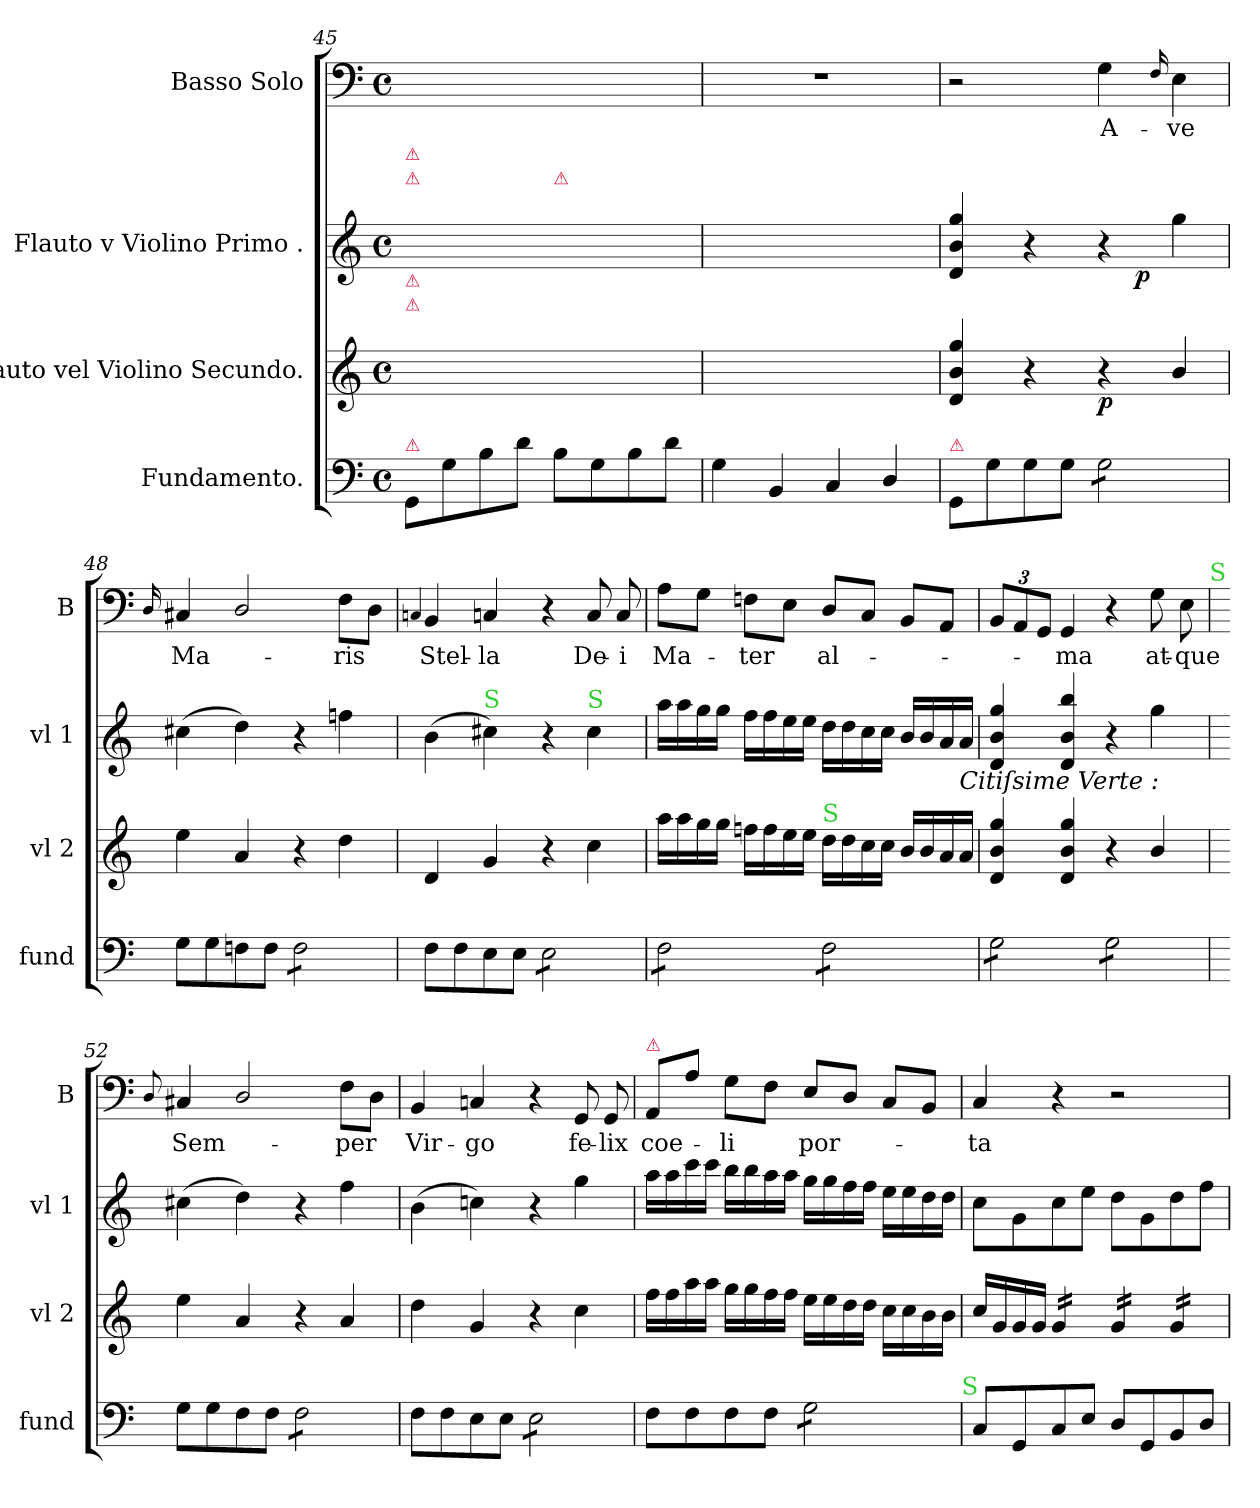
**kern	**kern	**dynam	**kern	**dynam	**kern	**text
*part4	*part3	*part3	*part2	*part2	*part1	*part1
*staff4	*staff3	*staff3	*staff2	*staff2	*staff1	*staff1
*I"Fundamento.	*I"Flauto vel Violino Secundo.	*	*I"Flauto v Violino Primo .	*	*I"Basso Solo	*
*I'fund	*I'vl 2	*	*I'vl 1	*	*I'B	*
*clefF4	*clefG2	*	*clefG2	*	*clefF4	*
*k[]	*k[]	*	*k[]	*	*k[]	*
*M4/4	*M4/4	*	*M4/4	*	*M4/4	*
*met(c)	*met(c)	*	*met(c)	*	*met(c)	*
=45	=45	=45	=45	=45	=45	=45
!	!	!	!LO:TX:a:color=crimson:t=⚠	!	!	!
!	!	!	!LO:TX:a:color=crimson:t=⚠	!	!	!
!	!LO:TX:a:color=crimson:t=⚠	!	!	!	!	!
!	!LO:TX:a:color=crimson:t=⚠	!	!	!	!	!
!LO:TX:a:color=crimson:t=⚠	!	!	!	!	!	!
!	!	!LO:DY:b	!	!	!	!
8GG/L	8gg\Lyy	for&colon;	8gg\Lyy	.	1ryy	.
8G\	8g/yy	.	8g/yy	.	.	.
8B\	8b/yy	.	8b/yy	.	.	.
8d\J	8dd/Jyy	.	8dd/Jyy	.	.	.
!	!	!	!LO:TX:a:color=crimson:t=⚠	!	!	!
8B\L	8b/Lyy	.	8gg\Lyy	.	.	.
8G\	8g/yy	.	8g/yy	.	.	.
8B\	8b/yy	.	8b/yy	.	.	.
8d\J	8dd/Jyy	.	8dd\Jyy	.	.	.
=46	=46	=46	=46	=46	=46	=46
*	*^	*	*^	*	*	*
4G\	4gg\yy	2ryy	.	4gg\yy	2ryy	.	1r	.
4BB/	4dyy/ 4byy/ 4ggyy/	.	.	4dyy/ 4byy/ 4ggyy/	.	.	.	.
4C/	4ccyy/ 4eeyy/	4g/yy	.	4ccyy/ 4eeyy/	4g/yy	.	.	.
4D/	4dyy/ 4ayy/ 4ff#Xyy/	4ryy	.	4dyy/ 4ayy/ 4ff#Xyy/	4ryy	.	.	.
=47	=47	=47	=47	=47	=47	=47	=47	=47
!LO:TX:a:color=crimson:t=⚠	!	!	!	!	!	!	!	!
*	*v	*v	*	*	*	*	*	*
8GG/L	4d/ 4b/ 4gg/	.	4d/ 4b/ 4gg/	2ryy	.	2r	.
8G\	.	.	.	.	.	.	.
8G\	4r	.	4r	.	.	.	.
8G\J	.	.	.	.	.	.	.
!	!	!LO:DY:b	!	!	!	!	!
*tremolo	*	*	*	*	*	*	*
8G\L	4r	p	4r	8ryy	.	4G\	A-
!	!	!	!	!	!LO:DY:b	!	!
8G\	.	.	.	4.ryy	p	.	.
.	.	.	.	.	.	16qqF/	.
8G\	4b/	.	4gg\	.	.	4E\	-ve
8G\J	.	.	.	.	.	.	.
*Xtremolo	*	*	*	*	*	*	*
*	*	*	*v	*v	*	*	*
=48	=48	=48	=48	=48	=48	=48
.	.	.	.	.	16qqD/	.
8G\L	4ee\	.	(4cc#X\	.	4C#X/	Ma-
8G\	.	.	.	.	.	.
8Fn\	4a/	.	4dd\)	.	2D/	.
8F\J	.	.	.	.	.	.
*tremolo	*	*	*	*	*	*
8F\L	4r	.	4r	.	.	.
8F\	.	.	.	.	.	.
8F\	4dd\	.	4ffn\	.	8F\L	-ris
8F\J	.	.	.	.	8D\J	.
*Xtremolo	*	*	*	*	*	*
=49	=49	=49	=49	=49	=49	=49
.	.	.	.	.	4qqCn/	.
8F\L	4d/	.	(4b\	.	4BB/	Stel-
8F\	.	.	.	.	.	.
!	!	!	!LO:TX:a:color=limegreen:t=S	!	!	!
8E\	4g/	.	4cc#X\)	.	4Cn/	-la
8E\J	.	.	.	.	.	.
*tremolo	*	*	*	*	*	*
8E\L	4r	.	4r	.	4r	.
8E\	.	.	.	.	.	.
!	!	!	!LO:TX:a:color=limegreen:t=S	!	!	!
8E\	4cc\	.	4cc#\	.	8C/	De-
8E\J	.	.	.	.	8C/	-i
=50	=50	=50	=50	=50	=50	=50
8F\L	16aa\LL	.	16aa\LL	.	8A\L	Ma-
.	16aa\	.	16aa\	.	.	.
8F\	16gg\	.	16gg\	.	8G\J	.
.	16gg\JJ	.	16gg\JJ	.	.	.
8F\	16ffn\LL	.	16ff\LL	.	8Fn\L	-ter
.	16ff\	.	16ff\	.	.	.
8F\J	16ee\	.	16ee\	.	8E\J	.
.	16ee\JJ	.	16ee\JJ	.	.	.
!	!LO:TX:a:color=limegreen:t=S	!	!	!	!	!
8F\L	16dd\LL	.	16dd\LL	.	8D/L	al-
.	16dd\	.	16dd\	.	.	.
8F\	16cc\	.	16cc\	.	8C/J	.
.	16cc\JJ	.	16cc\JJ	.	.	.
8F\	16b/LL	.	16b/LL	.	8BB/L	.
.	16b/	.	16b/	.	.	.
8F\J	16a/	.	16a/	.	8AA/J	.
!	!	!	!LO:TX:b:i:t=Citiſsime Verte &colon;	!	!	!
.	16a/JJ	.	16a/JJ	.	.	.
=51	=51	=51	=51	=51	=51	=51
8G\L	4d/ 4b/ 4gg/	.	4d/ 4b/ 4gg/	.	12BB/L	.
.	.	.	.	.	12AA/	.
8G\	.	.	.	.	.	.
.	.	.	.	.	12GG/J	.
8G\	4d/ 4b/ 4gg/	.	4d/ 4b/ 4bb/	.	4GG/	-ma
8G\J	.	.	.	.	.	.
8G\L	4r	.	4r	.	4r	.
8G\	.	.	.	.	.	.
8G\	4b/	.	4gg\	.	8G\	at-
8G\J	.	.	.	.	8E\	-que
*Xtremolo	*	*	*	*	*	*
!	!	!	!	!	!LO:TX:a:color=limegreen:t=S	!
=52	=52	=52	=52	=52	=52	=52
.	.	.	.	.	8qqD/	.
8G\L	4ee\	.	(4cc#X\	.	4C#X/	Sem-
8G\	.	.	.	.	.	.
8F\	4a/	.	4dd\)	.	2D/	.
8F\J	.	.	.	.	.	.
*tremolo	*	*	*	*	*	*
8F\L	4r	.	4r	.	.	.
8F\	.	.	.	.	.	.
8F\	4a/	.	4ff\	.	8F\L	-per
8F\J	.	.	.	.	8D\J	.
*Xtremolo	*	*	*	*	*	*
=53	=53	=53	=53	=53	=53	=53
8F\L	4dd\	.	(4b\	.	4BB/	Vir-
8F\	.	.	.	.	.	.
8E\	4g/	.	4ccn\)	.	4Cn/	-go
8E\J	.	.	.	.	.	.
*tremolo	*	*	*	*	*	*
8E\L	4r	.	4r	.	4r	.
8E\	.	.	.	.	.	.
8E\	4cc\	.	4gg\	.	8GG/	fe-
8E\J	.	.	.	.	8GG/	-lix
*Xtremolo	*	*	*	*	*	*
=54	=54	=54	=54	=54	=54	=54
!	!	!	!	!	!LO:TX:a:color=crimson:t=⚠	!
8F\L	16ff\LL	.	16aa\LL	.	8AA/L	coe-
.	16ff\	.	16aa\	.	.	.
8F\	16aa\	.	16ccc\	.	8A\J	.
.	16aa\JJ	.	16ccc\JJ	.	.	.
8F\	16gg\LL	.	16bb\LL	.	8G\L	-li
.	16gg\	.	16bb\	.	.	.
8F\J	16ff\	.	16aa\	.	8F\J	.
.	16ff\JJ	.	16aa\JJ	.	.	.
*tremolo	*	*	*	*	*	*
8G\L	16ee\LL	.	16gg\LL	.	8E/L	por-
.	16ee\	.	16gg\	.	.	.
8G\	16dd\	.	16ff\	.	8D/J	.
.	16dd\JJ	.	16ff\JJ	.	.	.
8G\	16cc\LL	.	16ee\LL	.	8C/L	.
.	16cc\	.	16ee\	.	.	.
8G\J	16b\	.	16dd\	.	8BB/J	.
*Xtremolo	*	*	*	*	*	*
.	16b\JJ	.	16dd\JJ	.	.	.
!LO:TX:a:color=limegreen:t=S	!	!	!	!	!	!
=55	=55	=55	=55	=55	=55	=55
!	!	!LO:DY:b	!	!LO:DY:b	!	!
8C/L	16cc/LL	for&colon;	8cc\L	for.	4C/	-ta
.	16g/	.	.	.	.	.
8GG/	16g/	.	8g\	.	.	.
.	16g/JJ	.	.	.	.	.
*	*tremolo	*	*	*	*	*
8C/	16g/LL	.	8cc\	.	4r	.
.	16g/	.	.	.	.	.
8E/J	16g/	.	8ee\J	.	.	.
.	16g/JJ	.	.	.	.	.
8D/L	16g/LL	.	8dd\L	.	2r	.
.	16g/	.	.	.	.	.
8GG/	16g/	.	8g\	.	.	.
.	16g/JJ	.	.	.	.	.
8BB/	16g/LL	.	8dd\	.	.	.
.	16g/	.	.	.	.	.
8D/J	16g/	.	8ff\J	.	.	.
.	16g/JJ	.	.	.	.	.
*	*Xtremolo	*	*	*	*	*
=	=	=	=	=	=	=
*-	*-	*-	*-	*-	*-	*-
